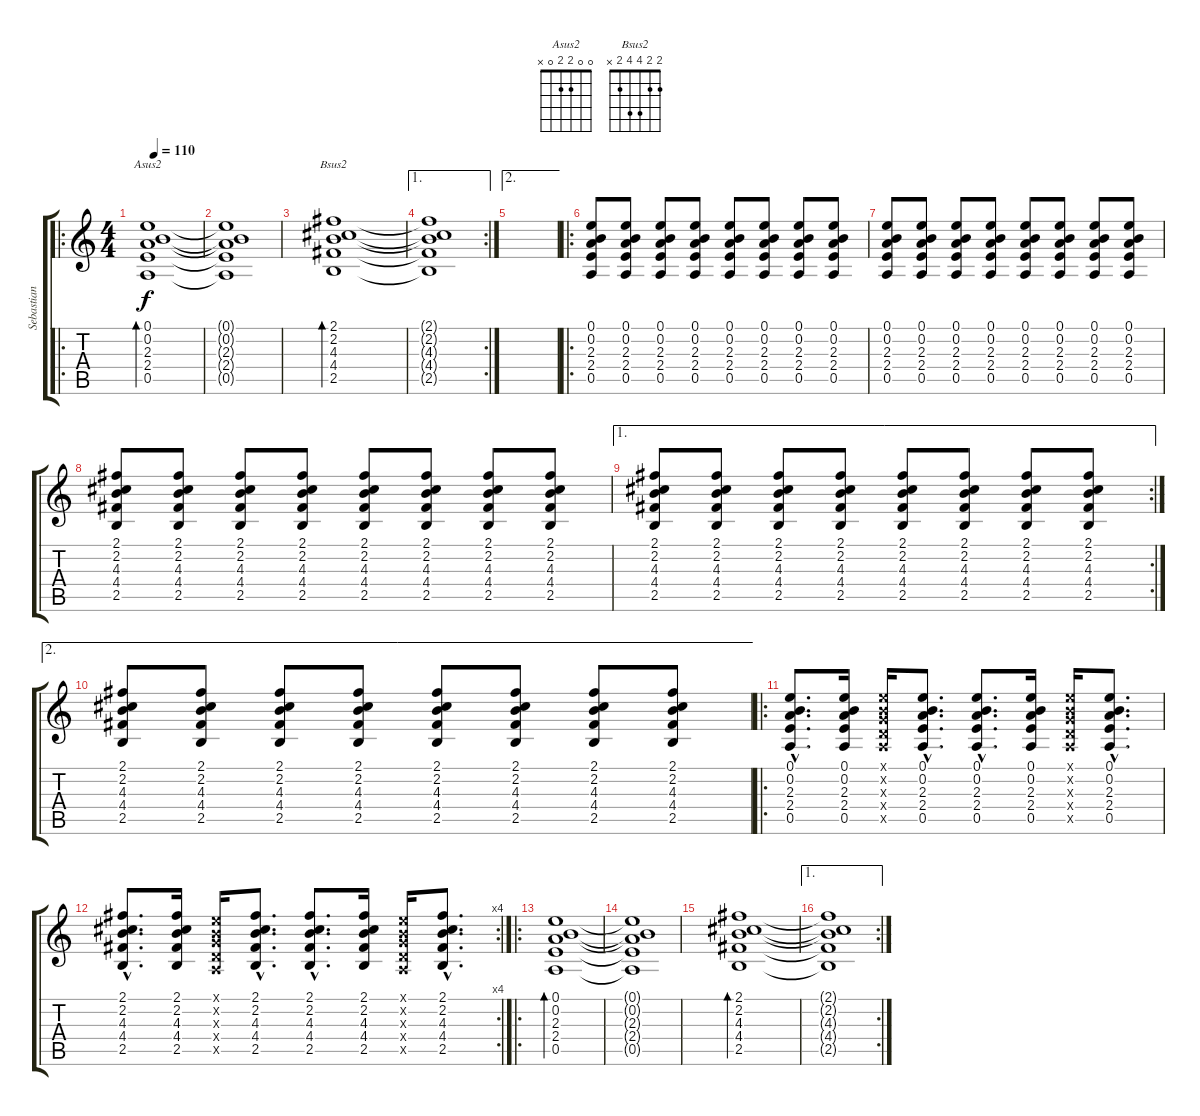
\track ("Sebastian" "Sebastian") {instrument distortionguitar}
\staff {score tabs}
\tuning (E4 B3 G3 D3 A2 E2) {hide}
\chord ("Asus2" 0 0 2 2 0 x)
\chord ("Bsus2" 2 2 4 4 2 x)
\ro
\ts (4 4)
\tempo 110
\clef g2
\ks c
(0.1 0.2 2.3 2.4 0.5).1{bd 480 ch "Asus2" dy f} |
(0.1{t} 0.2{t} 2.3{t} 2.4{t} 0.5{t}).1 |
(2.1 2.2 4.3 4.4 2.5).1{bd 480 ch "Bsus2"} |
\ae 1
\rc 2
(2.1{t} 2.2{t} 4.3{t} 4.4{t} 2.5{t}).1 |
\ae 2
|
\ro
(0.1 0.2 2.3 2.4 0.5).8 (0.1 0.2 2.3 2.4 0.5).8 (0.1 0.2 2.3 2.4 0.5).8 (0.1 0.2 2.3 2.4 0.5).8 (0.1 0.2 2.3 2.4 0.5).8 (0.1 0.2 2.3 2.4 0.5).8 (0.1 0.2 2.3 2.4 0.5).8 (0.1 0.2 2.3 2.4 0.5).8 |
(0.1 0.2 2.3 2.4 0.5).8 (0.1 0.2 2.3 2.4 0.5).8 (0.1 0.2 2.3 2.4 0.5).8 (0.1 0.2 2.3 2.4 0.5).8 (0.1 0.2 2.3 2.4 0.5).8 (0.1 0.2 2.3 2.4 0.5).8 (0.1 0.2 2.3 2.4 0.5).8 (0.1 0.2 2.3 2.4 0.5).8 |
(2.1 2.2 4.3 4.4 2.5).8 (2.1 2.2 4.3 4.4 2.5).8 (2.1 2.2 4.3 4.4 2.5).8 (2.1 2.2 4.3 4.4 2.5).8 (2.1 2.2 4.3 4.4 2.5).8 (2.1 2.2 4.3 4.4 2.5).8 (2.1 2.2 4.3 4.4 2.5).8 (2.1 2.2 4.3 4.4 2.5).8 |
\ae 1
\rc 2
(2.1 2.2 4.3 4.4 2.5).8 (2.1 2.2 4.3 4.4 2.5).8 (2.1 2.2 4.3 4.4 2.5).8 (2.1 2.2 4.3 4.4 2.5).8 (2.1 2.2 4.3 4.4 2.5).8 (2.1 2.2 4.3 4.4 2.5).8 (2.1 2.2 4.3 4.4 2.5).8 (2.1 2.2 4.3 4.4 2.5).8 |
\ae 2
(2.1 2.2 4.3 4.4 2.5).8 (2.1 2.2 4.3 4.4 2.5).8 (2.1 2.2 4.3 4.4 2.5).8 (2.1 2.2 4.3 4.4 2.5).8 (2.1 2.2 4.3 4.4 2.5).8 (2.1 2.2 4.3 4.4 2.5).8 (2.1 2.2 4.3 4.4 2.5).8 (2.1 2.2 4.3 4.4 2.5).8 |
\ro
(0.1{hac} 0.2{hac} 2.3{hac} 2.4{hac} 0.5{hac}).8{d} (0.1 0.2 2.3 2.4 0.5).16 (0.1{x} 0.2{x} 0.3{x} 0.4{x} 0.5{x}).16 (0.1{hac} 0.2{hac} 2.3{hac} 2.4{hac} 0.5{hac}).8{d} (0.1{hac} 0.2{hac} 2.3{hac} 2.4{hac} 0.5{hac}).8{d} (0.1 0.2 2.3 2.4 0.5).16 (0.1{x} 0.2{x} 0.3{x} 0.4{x} 0.5{x}).16 (0.1{hac} 0.2{hac} 2.3{hac} 2.4{hac} 0.5{hac}).8{d} |
\rc 4
(2.1{hac} 2.2{hac} 4.3{hac} 4.4{hac} 2.5{hac}).8{d} (2.1 2.2 4.3 4.4 2.5).16 (0.1{x} 0.2{x} 0.3{x} 0.4{x} 0.5{x}).16 (2.1{hac} 2.2{hac} 4.3{hac} 4.4{hac} 2.5{hac}).8{d} (2.1{hac} 2.2{hac} 4.3{hac} 4.4{hac} 2.5{hac}).8{d} (2.1 2.2 4.3 4.4 2.5).16 (0.1{x} 0.2{x} 0.3{x} 0.4{x} 0.5{x}).16 (2.1{hac} 2.2{hac} 4.3{hac} 4.4{hac} 2.5{hac}).8{d} |
\ro
(0.1 0.2 2.3 2.4 0.5).1{bd 480} |
(0.1{t} 0.2{t} 2.3{t} 2.4{t} 0.5{t}).1 |
(2.1 2.2 4.3 4.4 2.5).1{bd 480} |
\ae 1
\rc 2
(2.1{t} 2.2{t} 4.3{t} 4.4{t} 2.5{t}).1
